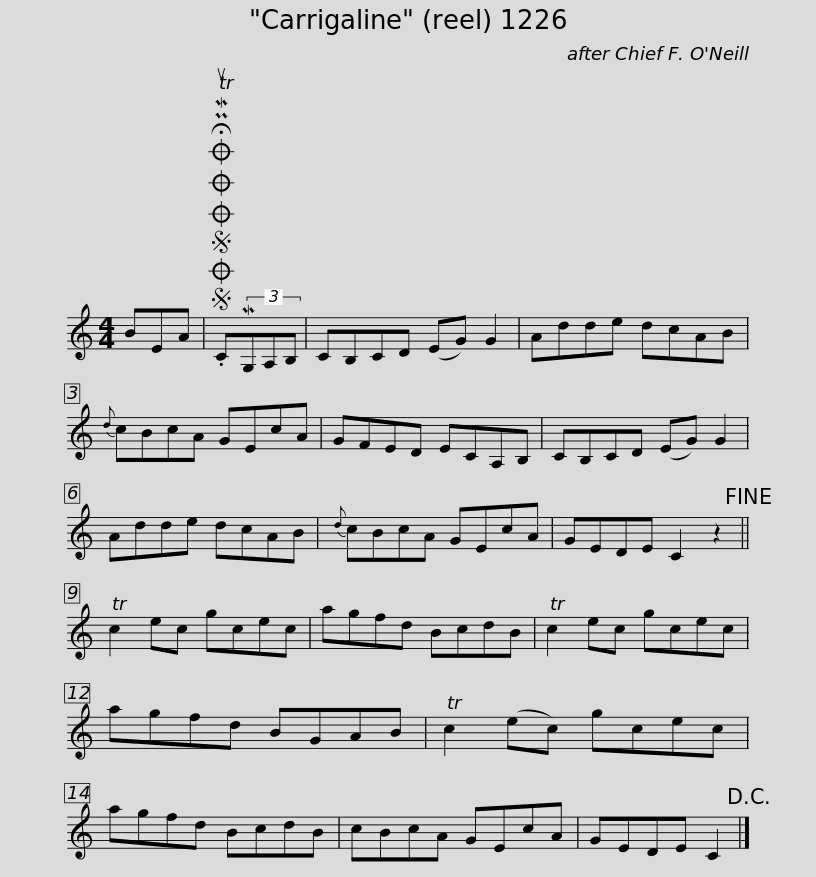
X:1
L:1/8
M:4/4
I:linebreak $
K:C
V:1 treble
V:1
 BEA |SOSOOO .!fermata!PMTuC(3MG,A,B, | CB,CD (EG) G2 | Adde dcAB |{d} cBcA GEcA | %5
 GFED ECA,B, |$ CB,CD (EG) G2 | Adde dcAB |{d} cBcA GEcA | GEDE C2 z2!fine! || %10
 Tc2 ec gcec | agfd BcdB |$ Tc2 ec gcec | agfd BGAB | Tc2 (ec) gcec | %15
 agfd BcdB | cBcA GEcA | GEDE C2!D.C.! |] %18
